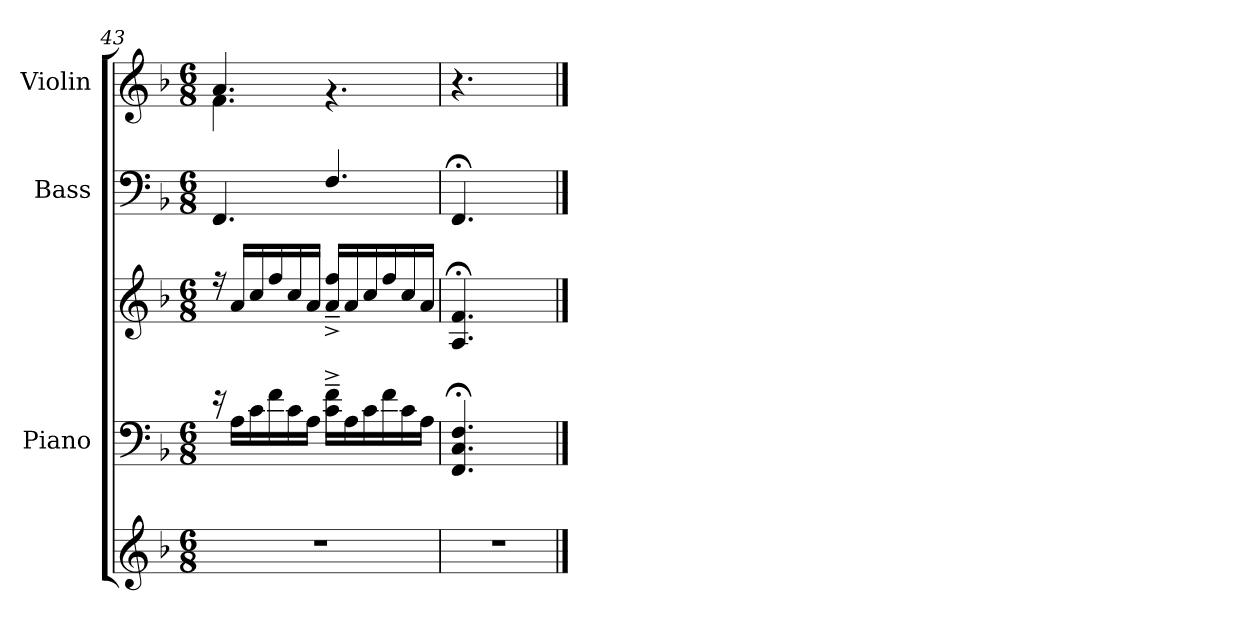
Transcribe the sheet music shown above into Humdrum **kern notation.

**kern	**kern	**kern	**kern	**kern
*part4	*part3	*part3	*part2	*part1
*staff5	*staff4	*staff3	*staff2	*staff1
*	*I"Piano	*	*I"Bass	*I"Violin
*	*I'Pno.	*	*I'Bs.	*I'Vln.
*clefG2	*clefF4	*clefG2	*clefF4	*clefG2
*	*	*	*ITrd7c12	*
*k[b-]	*k[b-]	*k[b-]	*k[b-]	*k[b-]
*F:	*F:	*F:	*F:	*F:
*M6/8	*M6/8	*M6/8	*M6/8	*M6/8
=43	=43	=43	=43	=43
*	*^	*^	*	*^
2.r	16ryy	2.ryy	16r	16rDD	4.FFF/	4.a/	4.f\
.	16A\LL	.	16a/LL	2ryy	.	.	.
.	16c\	.	16cc/	.	.	.	.
.	16f\	.	16ff/	.	.	.	.
.	16c\	.	16cc/	.	.	.	.
.	16A\JJ	.	16a/JJ	.	.	.	.
.	16c\^>~> 16f\^>~>LL	.	16a/^<~< 16ff/^<~<LL	.	4.FF/	4.ra	4.ryy
.	16A\	.	16a/	.	.	.	.
.	16c\	.	16cc/	.	.	.	.
.	16f\	.	16ff/	8.ryy	.	.	.
.	16c\	.	16cc/	.	.	.	.
.	16A\JJ	.	16a/JJ	.	.	.	.
*	*v	*v	*	*	*	*v	*v
*	*	*v	*v	*	*
=44	=44	=44	=44	=44
2.r	4.FF/; 4.C/; 4.F/;	4.A/;< 4.f/;<	4.FFF;</	4.r
.	4.ryy	4.ryy	4.ryy	4.ryy
==	==	==	==	==
*-	*-	*-	*-	*-
